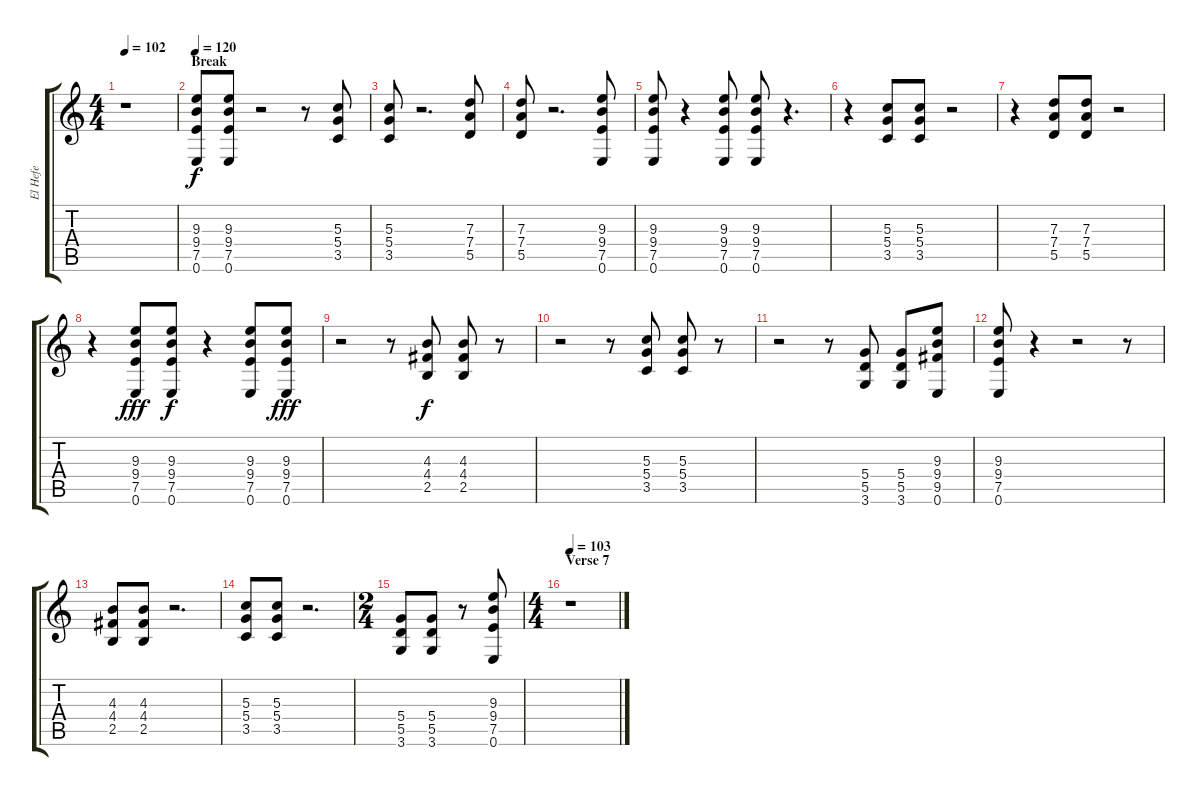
\track ("El Hefe" "El Hefe") {instrument overdrivenguitar}
\staff {score tabs}
\tuning (E4 B3 G3 D3 A2 E2) {hide}
\ts (4 4)
\tempo 102
\clef g2
\ks c
r.1{dy f} |
\section ("" "Break")
\tempo 120
(9.3 9.4 7.5 0.6).8 (9.3 9.4 7.5 0.6).8 r.2 r.8 (5.3 5.4 3.5).8 |
(5.3 5.4 3.5).8 r.2{d} (7.3 7.4 5.5).8 |
(7.3 7.4 5.5).8 r.2{d} (9.3 9.4 7.5 0.6).8 |
(9.3 9.4 7.5 0.6).8 r.4 (9.3 9.4 7.5 0.6).8 (9.3 9.4 7.5 0.6).8 r.4{d} |
r.4 (5.3 5.4 3.5).8 (5.3 5.4 3.5).8 r.2 |
r.4 (7.3 7.4 5.5).8 (7.3 7.4 5.5).8 r.2 |
r.4 (9.3 9.4 7.5 0.6).8{dy fff} (9.3 9.4 7.5 0.6).8{dy f} r.4 (9.3 9.4 7.5 0.6).8 (9.3 9.4 7.5 0.6).8{dy fff} |
r.2 r.8 (4.3 4.4 2.5).8{dy f} (4.3 4.4 2.5).8 r.8 |
r.2 r.8 (5.3 5.4 3.5).8 (5.3 5.4 3.5).8 r.8 |
r.2 r.8 (5.4 5.5 3.6).8 (5.4 5.5 3.6).8 (9.3 9.4 9.5 0.6).8 |
(9.3 9.4 7.5 0.6).8 r.4 r.2 r.8 |
(4.3 4.4 2.5).8 (4.3 4.4 2.5).8 r.2{d} |
(5.3 5.4 3.5).8 (5.3 5.4 3.5).8 r.2{d} |
\ts (2 4)
(5.4 5.5 3.6).8 (5.4 5.5 3.6).8 r.8 (9.3 9.4 7.5 0.6).8 |
\ts (4 4)
\section ("" "Verse 7")
\tempo 103
r.1
